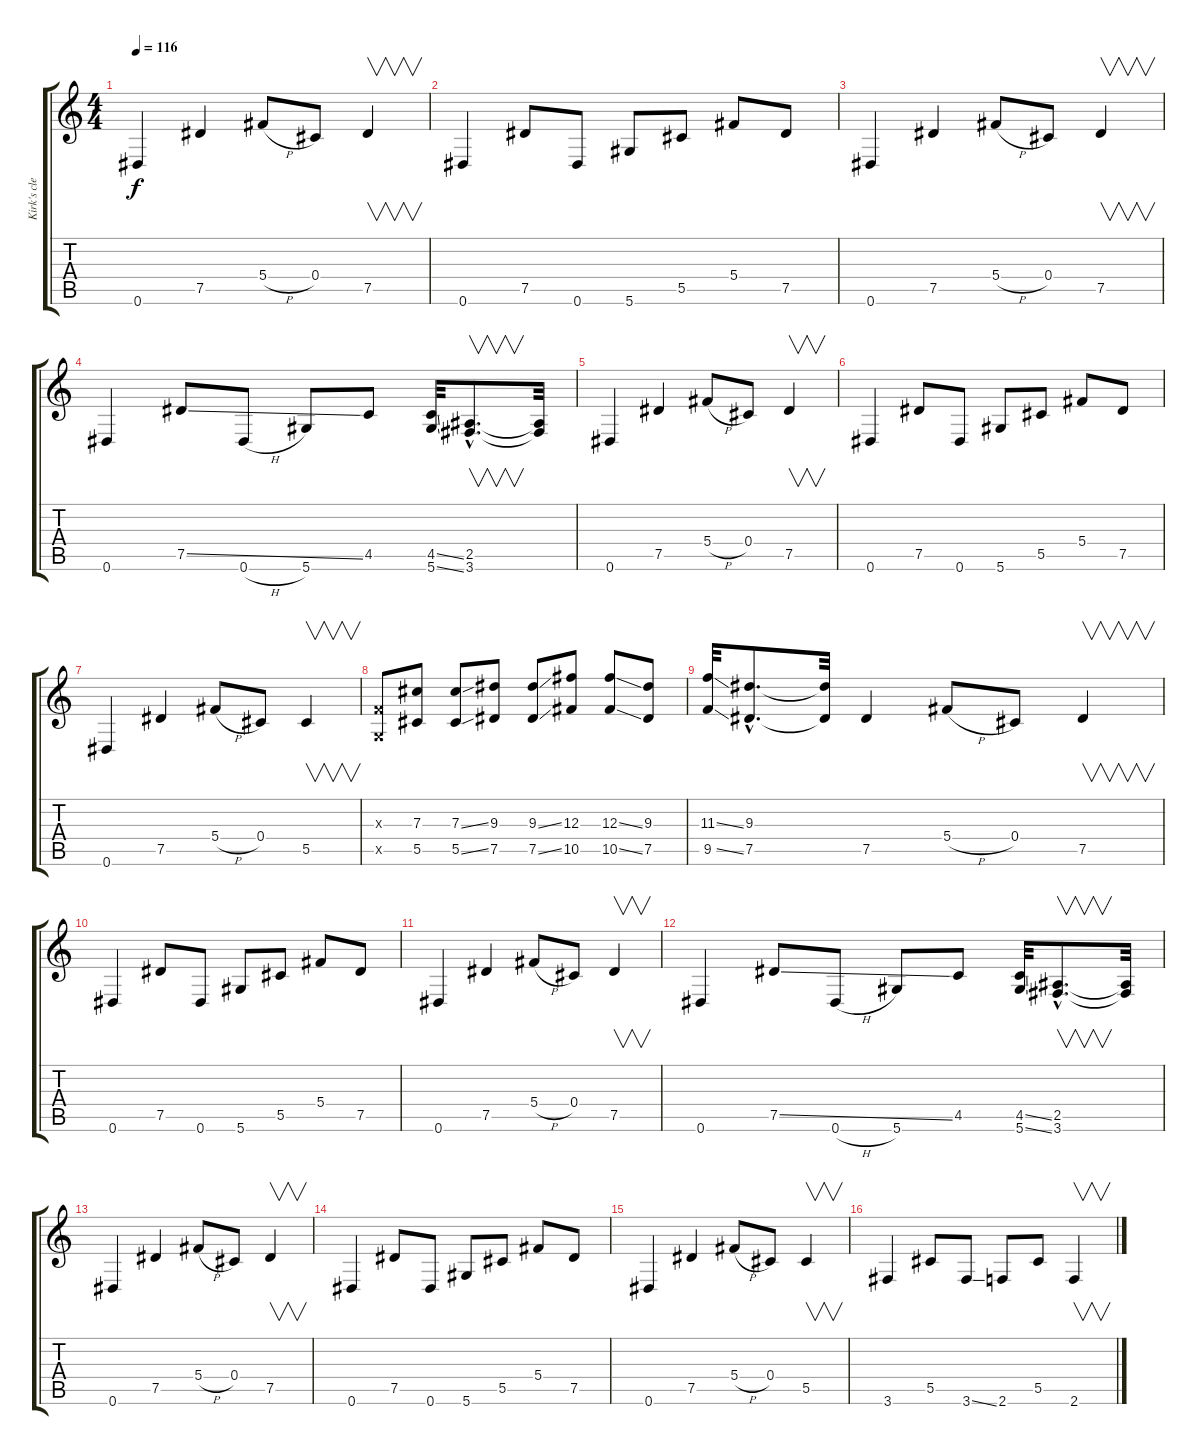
\track ("Kirk's clean" "Kirk's cle") {instrument electricguitarclean}
\staff {score tabs}
\tuning (Eb4 Bb3 Gb3 Db3 Ab2 Eb2) {hide}
\ts (4 4)
\tempo 116
\clef g2
\ks c
0.6.4{dy f} 7.5.4 5.4{h}.8 0.4.8 7.5.4{v} |
0.6.4 7.5.8 0.6.8 5.6.8 5.5.8 5.4.8 7.5.8 |
0.6.4 7.5.4 5.4{h}.8 0.4.8 7.5.4{v} |
0.6.4 7.5{ss}.8 0.6{h}.8 5.6.8 4.5.8 (4.5{ss} 5.6{ss}).32 (2.5{hac} 3.6{hac}).8{v d} (2.5{t} 3.6{t}).32 |
0.6.4 7.5.4 5.4{h}.8 0.4.8 7.5.4{v} |
0.6.4 7.5.8 0.6.8 5.6.8 5.5.8 5.4.8 7.5.8 |
0.6.4 7.5.4 5.4{h}.8 0.4.8 5.5.4{v} |
(-1.3{x} -1.5{x}).8 (7.3 5.5).8 (7.3{ss} 5.5{ss}).8 (9.3 7.5).8 (9.3{ss} 7.5{ss}).8 (12.3 10.5).8 (12.3{ss} 10.5{ss}).8 (9.3 7.5).8 |
(11.3{ss} 9.5{ss}).32 (9.3{hac} 7.5{hac}).8{d} (9.3{t} 7.5{t}).32 7.5.4 5.4{h}.8 0.4.8 7.5.4{v} |
0.6.4 7.5.8 0.6.8 5.6.8 5.5.8 5.4.8 7.5.8 |
0.6.4 7.5.4 5.4{h}.8 0.4.8 7.5.4{v} |
0.6.4 7.5{ss}.8 0.6{h}.8 5.6.8 4.5.8 (4.5{ss} 5.6{ss}).32 (2.5{hac} 3.6{hac}).8{v d} (2.5{t} 3.6{t}).32 |
0.6.4 7.5.4 5.4{h}.8 0.4.8 7.5.4{v} |
0.6.4 7.5.8 0.6.8 5.6.8 5.5.8 5.4.8 7.5.8 |
0.6.4 7.5.4 5.4{h}.8 0.4.8 5.5.4{v} |
3.6.4 5.5.8 3.6{ss}.8 2.6.8 5.5.8 2.6.4{v}
